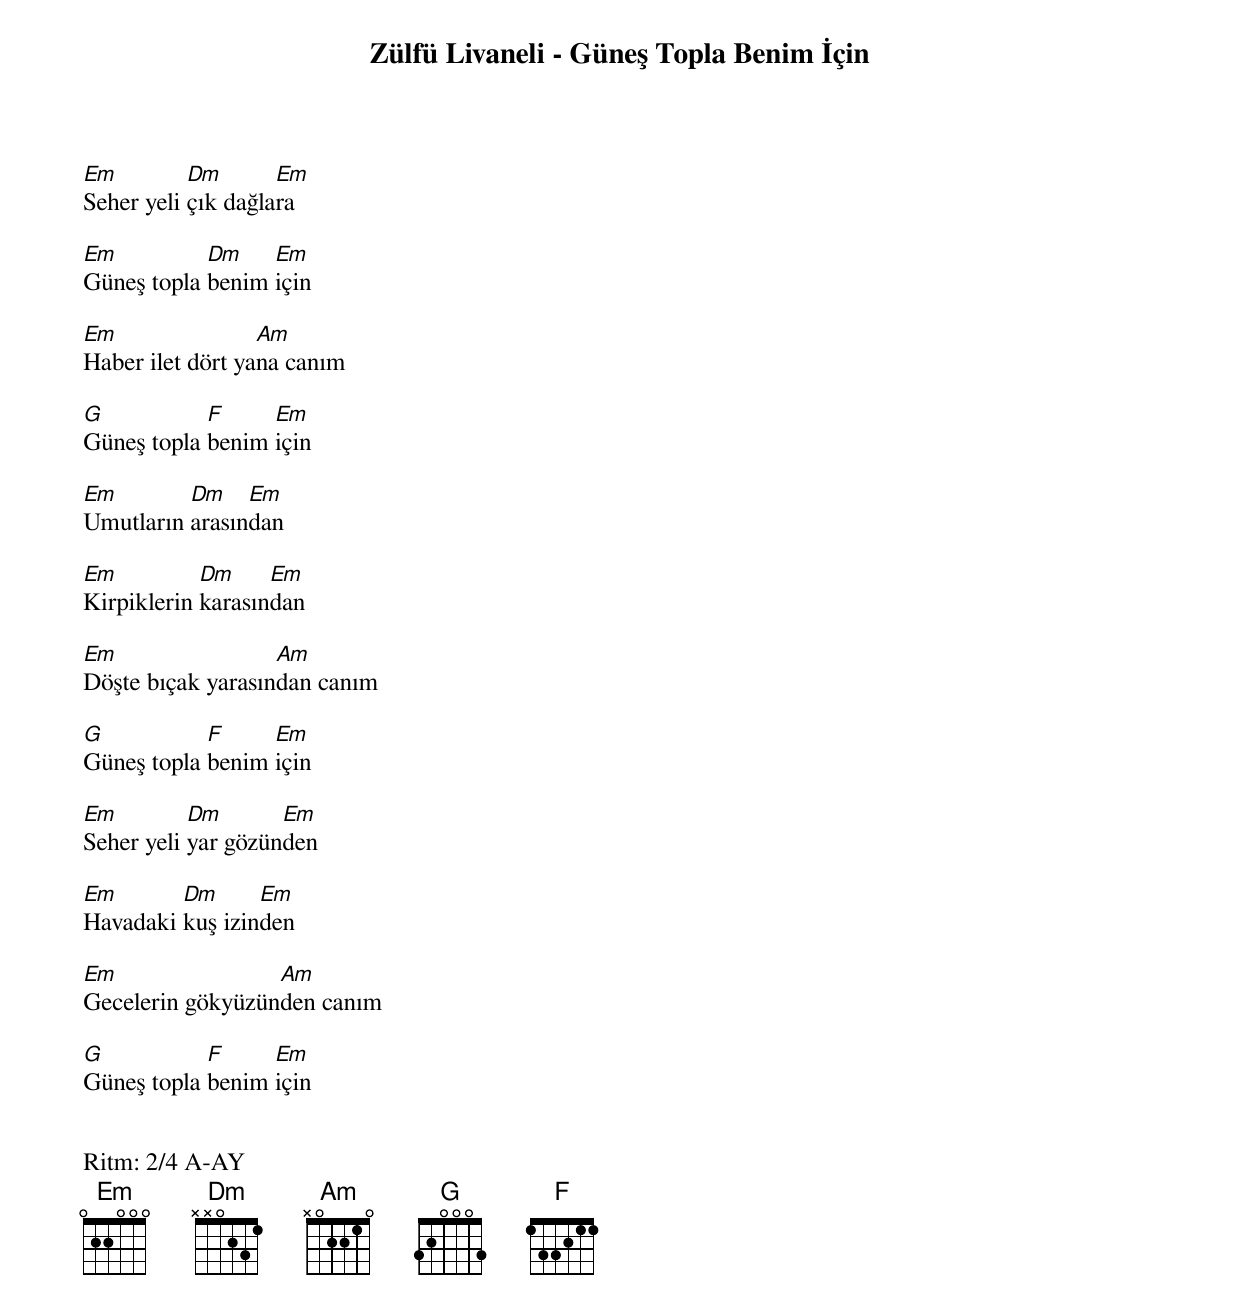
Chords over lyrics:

Zülfü Livaneli - Güneş Topla Benim İçin

Em         Dm       Em
Seher yeli çık dağlara

Em          Dm    Em
Güneş topla benim için

Em                Am
Haber ilet dört yana canım

G           F     Em
Güneş topla benim için

Em        Dm    Em
Umutların arasından

Em          Dm     Em
Kirpiklerin karasından

Em                 Am
Döşte bıçak yarasından canım

G           F     Em
Güneş topla benim için

Em         Dm       Em
Seher yeli yar gözünden

Em       Dm      Em
Havadaki kuş izinden

Em                Am
Gecelerin gökyüzünden canım

G           F     Em
Güneş topla benim için


Ritm: 2/4 A-AY
